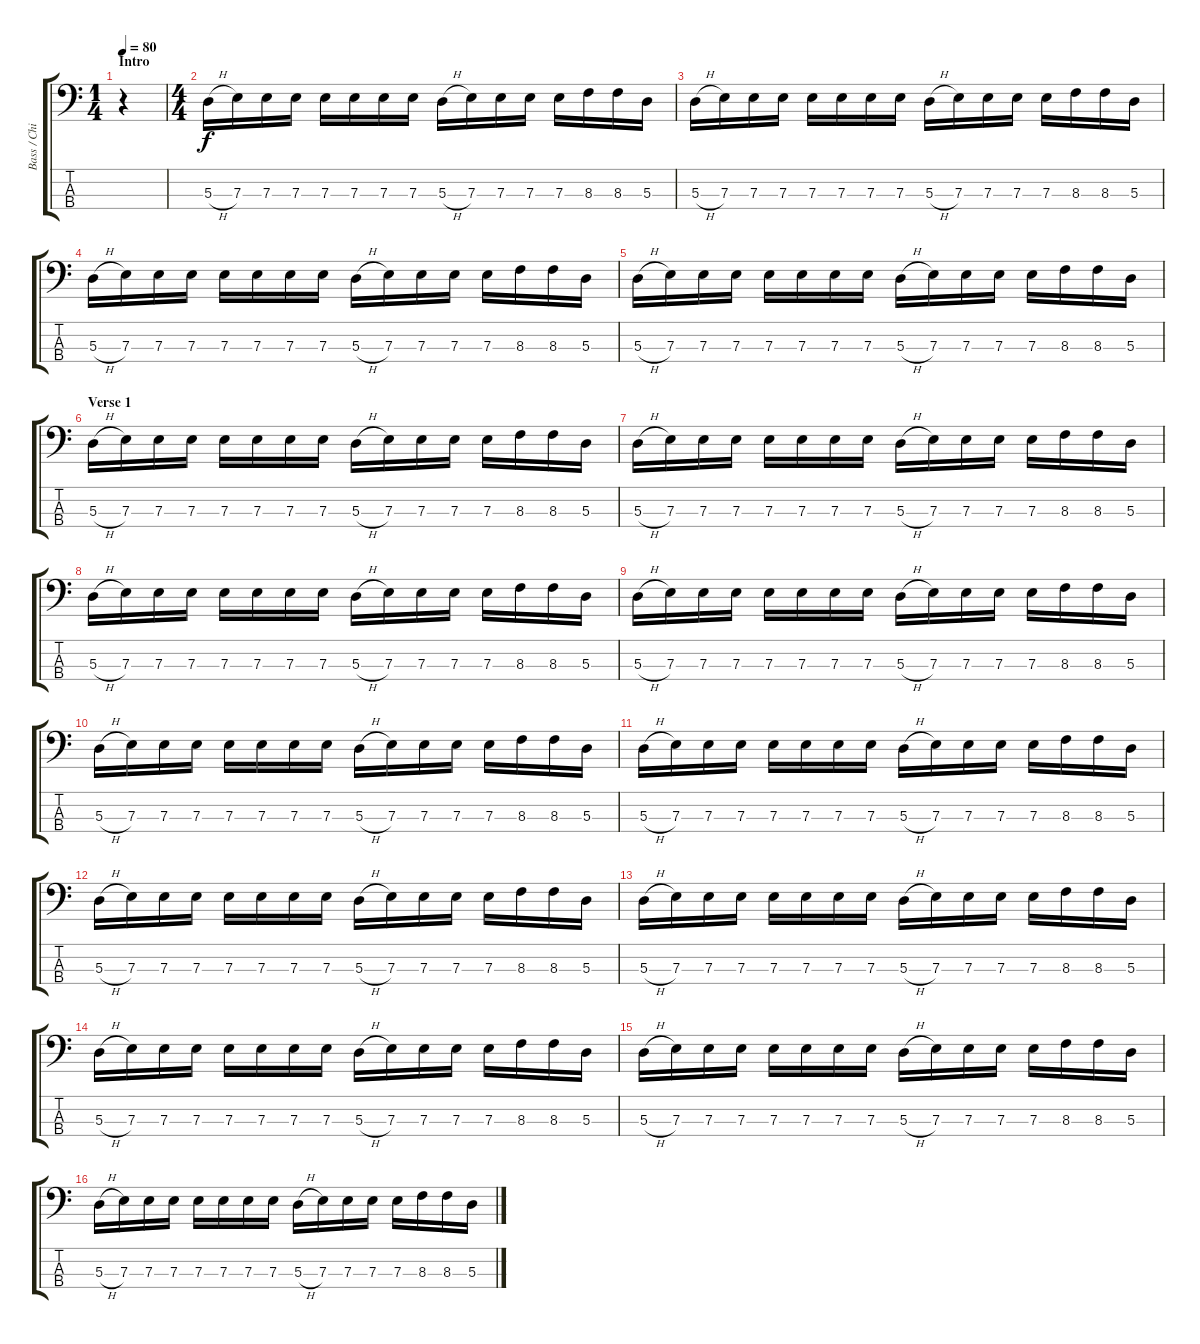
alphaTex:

\track ("Bass / Chi Cheng" "Bass / Chi") {instrument electricbassfinger}
\staff {score tabs}
\tuning (G2 D2 A1 D1) {hide}
\ts (1 4)
\section ("" "Intro")
\tempo 80
\clef f4
\ks c
r.4{dy f instrument electricbassfinger} |
\ts (4 4)
5.3{h}.16 7.3.16 7.3.16 7.3.16 7.3.16 7.3.16 7.3.16 7.3.16 5.3{h}.16 7.3.16 7.3.16 7.3.16 7.3.16 8.3.16 8.3.16 5.3.16 |
5.3{h}.16 7.3.16 7.3.16 7.3.16 7.3.16 7.3.16 7.3.16 7.3.16 5.3{h}.16 7.3.16 7.3.16 7.3.16 7.3.16 8.3.16 8.3.16 5.3.16 |
5.3{h}.16 7.3.16 7.3.16 7.3.16 7.3.16 7.3.16 7.3.16 7.3.16 5.3{h}.16 7.3.16 7.3.16 7.3.16 7.3.16 8.3.16 8.3.16 5.3.16 |
5.3{h}.16 7.3.16 7.3.16 7.3.16 7.3.16 7.3.16 7.3.16 7.3.16 5.3{h}.16 7.3.16 7.3.16 7.3.16 7.3.16 8.3.16 8.3.16 5.3.16 |
\section ("" "Verse 1")
5.3{h}.16 7.3.16 7.3.16 7.3.16 7.3.16 7.3.16 7.3.16 7.3.16 5.3{h}.16 7.3.16 7.3.16 7.3.16 7.3.16 8.3.16 8.3.16 5.3.16 |
5.3{h}.16 7.3.16 7.3.16 7.3.16 7.3.16 7.3.16 7.3.16 7.3.16 5.3{h}.16 7.3.16 7.3.16 7.3.16 7.3.16 8.3.16 8.3.16 5.3.16 |
5.3{h}.16 7.3.16 7.3.16 7.3.16 7.3.16 7.3.16 7.3.16 7.3.16 5.3{h}.16 7.3.16 7.3.16 7.3.16 7.3.16 8.3.16 8.3.16 5.3.16 |
5.3{h}.16 7.3.16 7.3.16 7.3.16 7.3.16 7.3.16 7.3.16 7.3.16 5.3{h}.16 7.3.16 7.3.16 7.3.16 7.3.16 8.3.16 8.3.16 5.3.16 |
5.3{h}.16 7.3.16 7.3.16 7.3.16 7.3.16 7.3.16 7.3.16 7.3.16 5.3{h}.16 7.3.16 7.3.16 7.3.16 7.3.16 8.3.16 8.3.16 5.3.16 |
5.3{h}.16 7.3.16 7.3.16 7.3.16 7.3.16 7.3.16 7.3.16 7.3.16 5.3{h}.16 7.3.16 7.3.16 7.3.16 7.3.16 8.3.16 8.3.16 5.3.16 |
5.3{h}.16 7.3.16 7.3.16 7.3.16 7.3.16 7.3.16 7.3.16 7.3.16 5.3{h}.16 7.3.16 7.3.16 7.3.16 7.3.16 8.3.16 8.3.16 5.3.16 |
5.3{h}.16 7.3.16 7.3.16 7.3.16 7.3.16 7.3.16 7.3.16 7.3.16 5.3{h}.16 7.3.16 7.3.16 7.3.16 7.3.16 8.3.16 8.3.16 5.3.16 |
5.3{h}.16 7.3.16 7.3.16 7.3.16 7.3.16 7.3.16 7.3.16 7.3.16 5.3{h}.16 7.3.16 7.3.16 7.3.16 7.3.16 8.3.16 8.3.16 5.3.16 |
5.3{h}.16 7.3.16 7.3.16 7.3.16 7.3.16 7.3.16 7.3.16 7.3.16 5.3{h}.16 7.3.16 7.3.16 7.3.16 7.3.16 8.3.16 8.3.16 5.3.16 |
5.3{h}.16 7.3.16 7.3.16 7.3.16 7.3.16 7.3.16 7.3.16 7.3.16 5.3{h}.16 7.3.16 7.3.16 7.3.16 7.3.16 8.3.16 8.3.16 5.3.16
